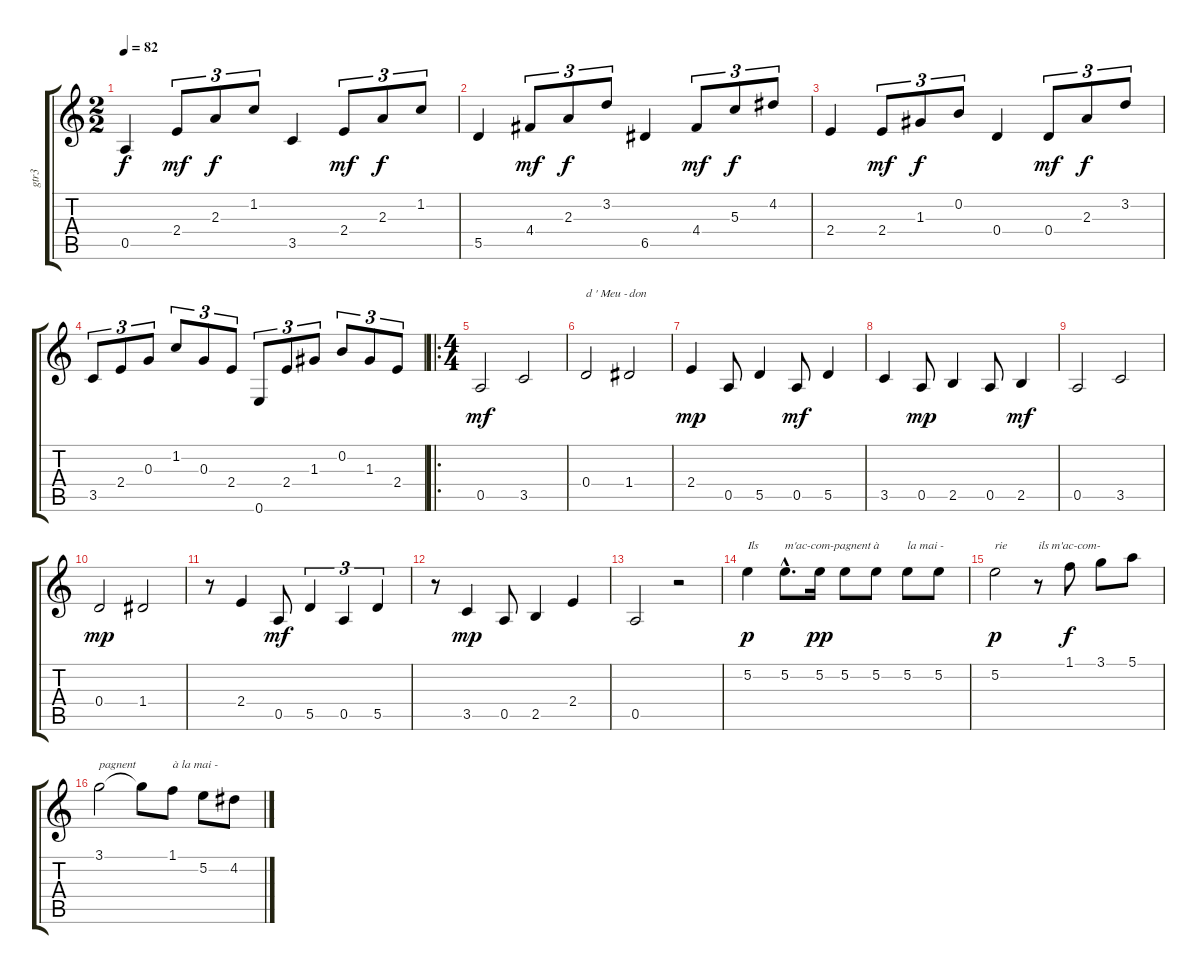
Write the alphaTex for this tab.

\track ("gtr3" "gtr3") {instrument acousticguitarnylon}
\staff {score tabs}
\tuning (E4 B3 G3 D3 A2 E2) {hide}
\ts (2 2)
\tempo 82
\clef g2
\ks c
0.5.4{dy f instrument acousticguitarnylon} 2.4.8{tu (3 2) dy mf} 2.3.8{tu (3 2) dy f} 1.2.8{tu (3 2)} 3.5.4 2.4.8{tu (3 2) dy mf} 2.3.8{tu (3 2) dy f} 1.2.8{tu (3 2)} |
5.5.4 4.4.8{tu (3 2) dy mf} 2.3.8{tu (3 2) dy f} 3.2.8{tu (3 2)} 6.5.4 4.4.8{tu (3 2) dy mf} 5.3.8{tu (3 2) dy f} 4.2.8{tu (3 2)} |
2.4.4 2.4.8{tu (3 2) dy mf} 1.3.8{tu (3 2) dy f} 0.2.8{tu (3 2)} 0.4.4 0.4.8{tu (3 2) dy mf} 2.3.8{tu (3 2) dy f} 3.2.8{tu (3 2)} |
3.5.8{tu (3 2)} 2.4.8{tu (3 2)} 0.3.8{tu (3 2)} 1.2.8{tu (3 2)} 0.3.8{tu (3 2)} 2.4.8{tu (3 2)} 0.6.8{tu (3 2)} 2.4.8{tu (3 2)} 1.3.8{tu (3 2)} 0.2.8{tu (3 2)} 1.3.8{tu (3 2)} 2.4.8{tu (3 2)} |
\ro
\ts (4 4)
0.5.2{dy mf} 3.5.2 |
0.4.2{txt "d ' Meu -"} 1.4.2{txt "don"} |
2.4.4{dy mp} 0.5.8 5.5.4 0.5.8{dy mf} 5.5.4 |
3.5.4 0.5.8{dy mp} 2.5.4 0.5.8 2.5.4{dy mf} |
0.5.2 3.5.2 |
0.4.2{dy mp} 1.4.2 |
r.8 2.4.4 0.5.8{dy mf} 5.5.4{tu (3 2)} 0.5.4{tu (3 2)} 5.5.4{tu (3 2)} |
r.8 3.5.4{dy mp} 0.5.8 2.5.4 2.4.4 |
0.5.2 r.2 |
5.2.4{txt "Ils" dy p} 5.2{hac}.8{d txt "m'ac-com-pagnent à"} 5.2.16{dy pp} 5.2.8 5.2.8 5.2.8{txt "la mai -"} 5.2.8 |
5.2.2{txt "rie" dy p} r.8{txt "ils m'ac-com-"} 1.1.8{dy f} 3.1.8 5.1.8 |
3.1.2{txt "pagnent"} 3.1{t}.8 1.1.8{txt "à la mai -"} 5.2.8 4.2.8
